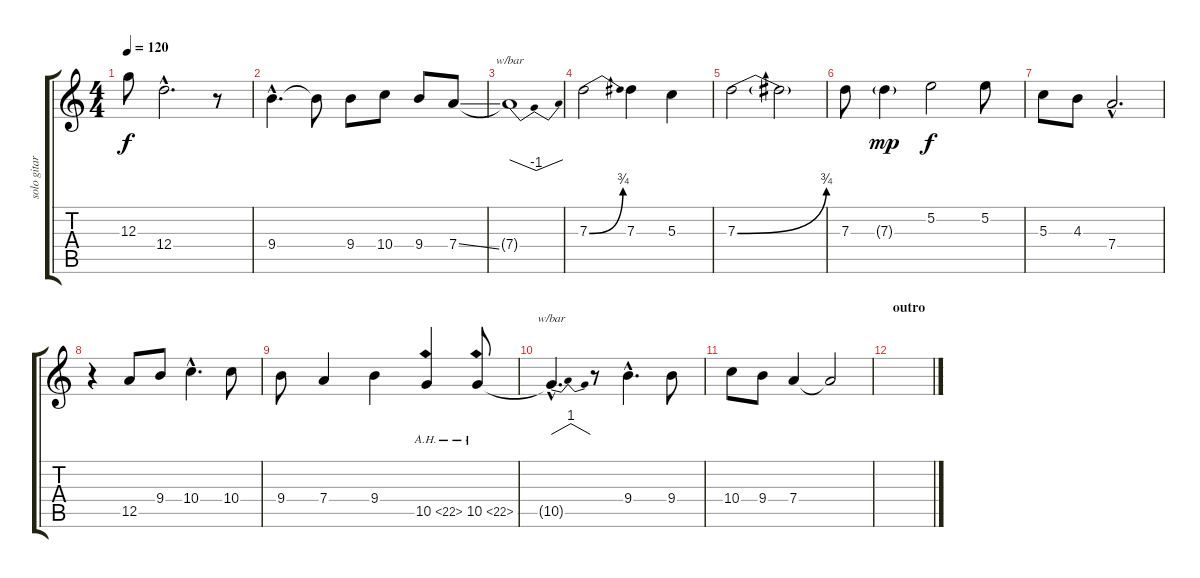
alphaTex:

\track ("solo gitar" "solo gitar") {instrument distortionguitar}
\staff {score tabs}
\tuning (E4 B3 G3 D3 A2 E2) {hide}
\ts (4 4)
\tempo 120
\clef g2
\ks c
12.3.8{dy f} 12.4{hac}.2{d} r.8 |
9.4{hac}.4{d} 9.4{t}.8 9.4.8 10.4.8 9.4.8 7.4{ss}.8 |
7.4{t}.1{tbe (dip default 0 0 45 -4 60 0)} |
7.3{be (bend 0 0 60 3)}.2 7.3.4 5.3.4 |
7.3{be (bend 0 0 60 3)}.2 7.3{t}.2 |
7.3.8 7.3{g}.4{dy mp} 5.2.2{dy f} 5.2.8 |
5.3.8 4.3.8 7.4{hac}.2{d} |
r.4 12.5.8 9.4.8 10.4{hac}.4{d} 10.4.8 |
9.4.8 7.4.4 9.4.4 10.5{ah 12}.4 10.5{ah 12}.8 |
10.5{hac t}.4{d tbe (dip default 0 0 30 4 60 0)} r.8 9.4{hac}.4{d} 9.4.8 |
10.4.8 9.4.8 7.4.4 7.4{t}.2 |
\section ("" "outro")
